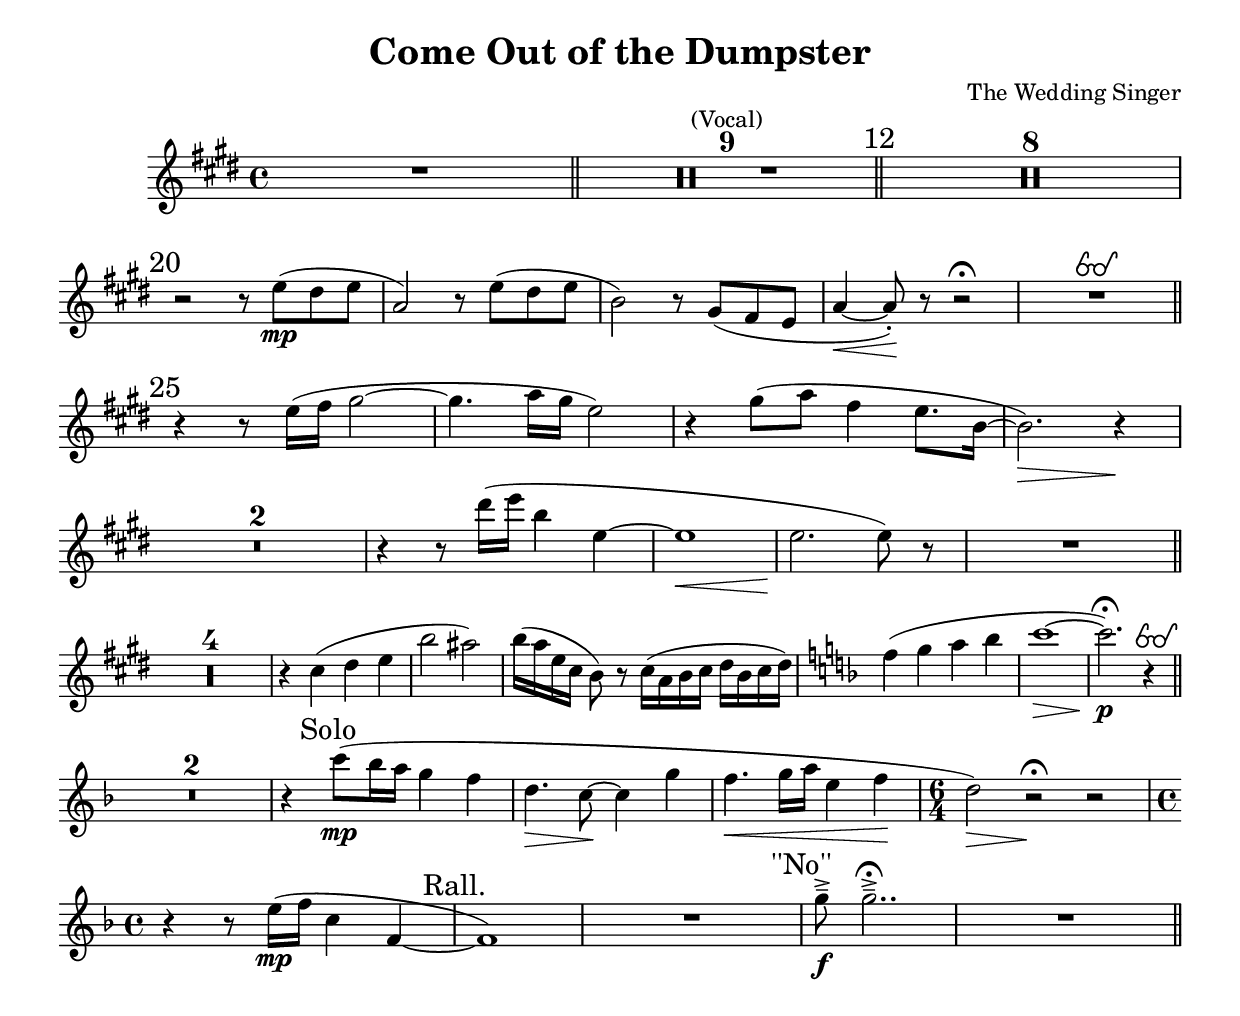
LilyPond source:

\header {
  title = "Come Out of the Dumpster"
  composer = "The Wedding Singer"
}

\score {
  \relative c'' {
  \override Score.BarNumber.break-visibility = ##(#f #f #f)
    \key e \major
    \compressFullBarRests
    R1 \bar "||" | R1*9^"(Vocal)" \bar "||" | \mark "12" R1*8 \break
    \mark "20" r2 r8 e\mp( dis e a,2) r8 e'( dis e b2) r8 gis( fis e | a4\< ~ a8-.\!) r r2\fermata | R1^\markup{\eyeglasses} \bar "||" \break
    \mark "25" r4 r8 e'16( fis16 gis2 ~ | gis4. a16 gis16 e2) | r4 gis8( a fis4 e8. b16 ~ | b2.)\> r4\! | \break
    R1*2 r4 r8 dis'16( e16 b4 | e, ~ e1\< e2.\! e8) r8 | R1 \bar "||" \break

    R1*4 r4 cis( dis e b'2 ais) | b16( a e cis b8) r8 cis16( a b cis dis b cis dis)
    \key f \major
    f4( g a bes | c1\> ~ | c2.\p\fermata) r4^\markup{\eyeglasses} \bar "||" \break
    R1*2 r4 \mark "Solo" c8\mp( bes16 a g4 f | d4.\> c8\! ~ c4 g' | f4.\< g16 a e4 f\! | \time 6/4 d2)\> r2\!\fermata r2 | \time 4/4 \break
    r4 r8 e16\mp( f c4 f, ~ | \mark "Rall." f1) R1 \mark "''No''" g'8->--\f g2..->--\fermata | R1 \bar "||"




  }

  \layout {}
  \midi {}
}